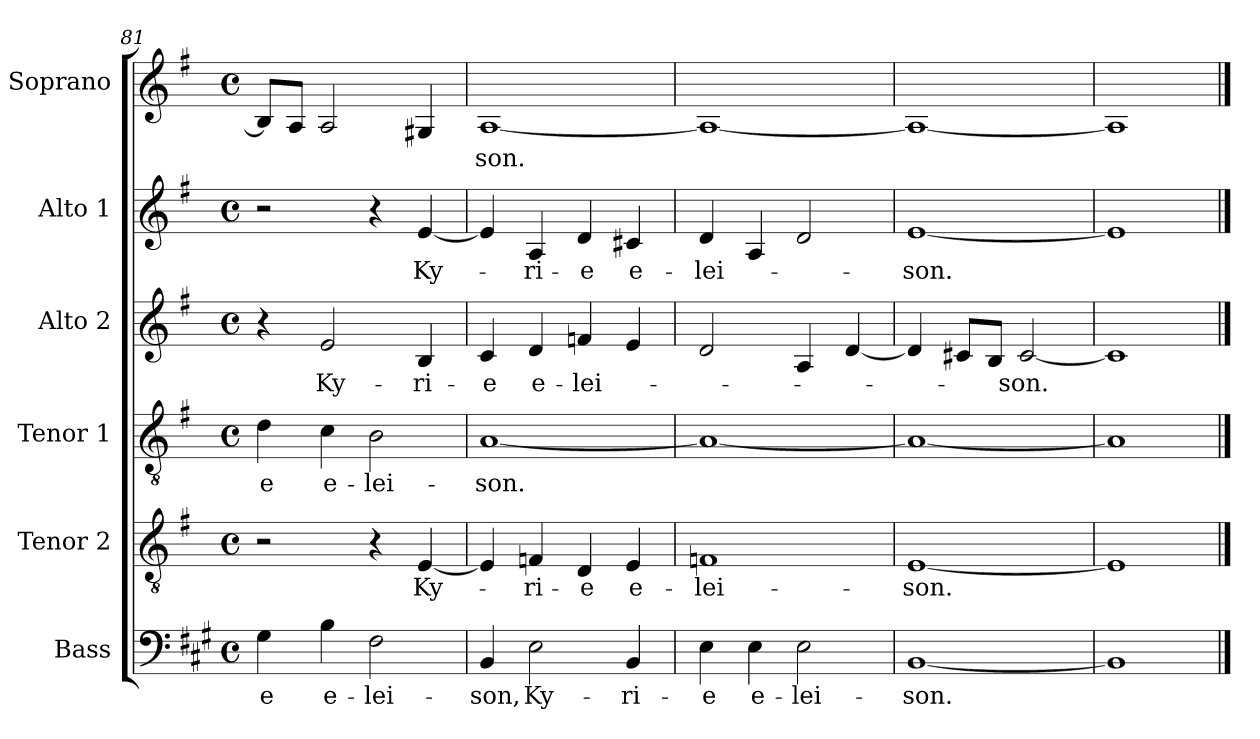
**kern	**text	**kern	**text	**kern	**text	**kern	**text	**kern	**text	**kern	**text
*part6	*part6	*part5	*part5	*part4	*part4	*part3	*part3	*part2	*part2	*part1	*part1
*staff6	*staff6	*staff5	*staff5	*staff4	*staff4	*staff3	*staff3	*staff2	*staff2	*staff1	*staff1
*I"Bass	*	*I"Tenor 2	*	*I"Tenor 1	*	*I"Alto 2	*	*I"Alto 1	*	*I"Soprano	*
*I'B	*	*I'T 2	*	*I'T 1	*	*I'A 2	*	*I'A 1	*	*I'S	*
*clefF4	*	*clefGv2	*	*clefGv2	*	*clefG2	*	*clefG2	*	*clefG2	*
*ITrd1c2	*	*	*	*	*	*	*	*	*	*ITrd-7c-12	*
*k[f#]	*	*k[f#]	*	*k[f#]	*	*k[f#]	*	*k[f#]	*	*k[f#]	*
*G:	*	*G:	*	*G:	*	*G:	*	*G:	*	*G:	*
*M4/4	*	*M4/4	*	*M4/4	*	*M4/4	*	*M4/4	*	*M4/4	*
*met(c)	*	*met(c)	*	*met(c)	*	*met(c)	*	*met(c)	*	*met(c)	*
=81	=81	=81	=81	=81	=81	=81	=81	=81	=81	=81	=81
4F#\	-e	2r	.	4d\	-e	4r	.	2r	.	8b/L]	.
.	.	.	.	.	.	.	.	.	.	8a/J	.
4A\	e-	.	.	4c\	e-	2e/	Ky-	.	.	2a/	.
2E\	-lei-	4r	.	2B\	-lei-	.	.	4r	.	.	.
.	.	[4E/	Ky-	.	.	4B/	-ri-	[4e/	Ky-	4g#X/	.
=82	=82	=82	=82	=82	=82	=82	=82	=82	=82	=82	=82
4AA/	-son,	4E/]	.	[1A	-son.	4c/	-e	4e/]	.	[1a	-son.
2D\	Ky-	4Fn/	-ri-	.	.	4d/	e-	4A/	-ri-	.	.
.	.	4D/	-e	.	.	4fn/	-lei-	4d/	-e	.	.
4AA/	-ri-	4E/	e-	.	.	4e/	.	4c#X/	e-	.	.
=83	=83	=83	=83	=83	=83	=83	=83	=83	=83	=83	=83
4D\	-e	1Fn	-lei-	1A_	.	2d/	.	4d/	-lei-	1a_	.
4D\	e-	.	.	.	.	.	.	4A/	.	.	.
2D\	-lei-	.	.	.	.	4A/	.	2d/	.	.	.
.	.	.	.	.	.	[4d/	.	.	.	.	.
=84	=84	=84	=84	=84	=84	=84	=84	=84	=84	=84	=84
[1AA	-son.	[1E	-son.	1A_	.	4d/]	.	[1e	-son.	1a_	.
.	.	.	.	.	.	8c#X/L	.	.	.	.	.
.	.	.	.	.	.	8B/J	.	.	.	.	.
.	.	.	.	.	.	[2c#/	-son.	.	.	.	.
=85	=85	=85	=85	=85	=85	=85	=85	=85	=85	=85	=85
1AA]	.	1E]	.	1A]	.	1c#]	.	1e]	.	1a]	.
==	==	==	==	==	==	==	==	==	==	==	==
*-	*-	*-	*-	*-	*-	*-	*-	*-	*-	*-	*-
